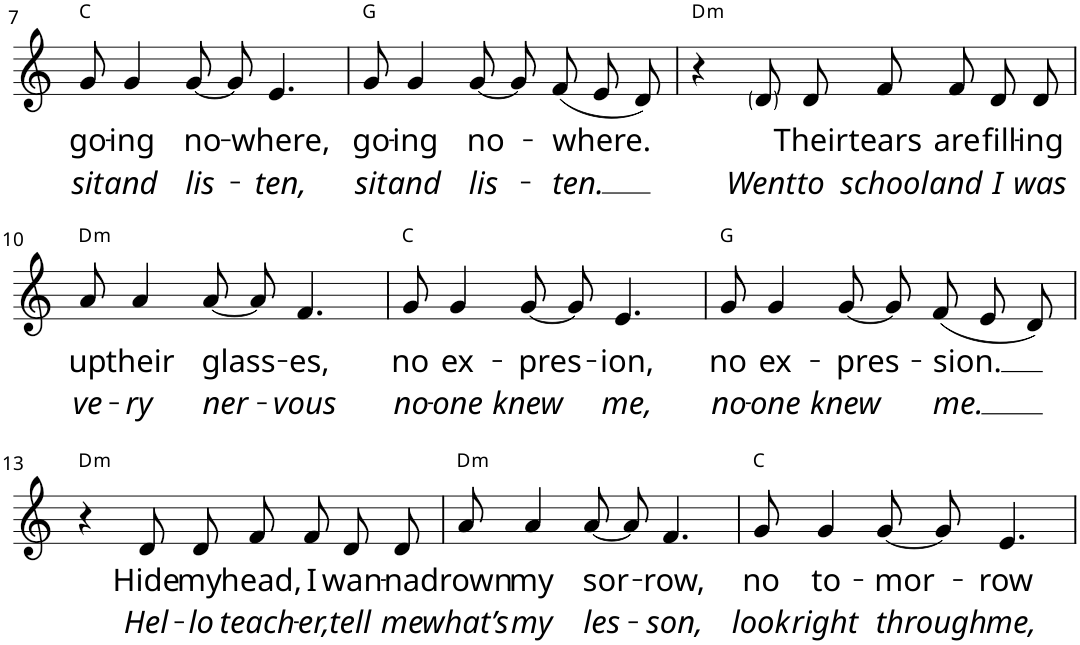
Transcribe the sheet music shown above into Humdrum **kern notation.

**kern	**text	**text	**harte
*part1	*part1	*part1	*part1
*staff1	*staff1	*staff1	*
*I"Voice	*	*	*
*I'Vo.	*	*	*
!!LO:PB:g=z
*clefG2	*	*	*
*k[]	*	*	*
*M4/4	*	*	*
=7	=7	=7	=7
!	!LO:LY:b	!LO:LY:b	!
8g/	go-	sit	C:maj
!	!LO:LY:b	!LO:LY:b	!
4g/	-ing	and	.
!	!LO:LY:b	!LO:LY:b	!
[8g/	no-	lis-	.
8g/]	.	.	.
!	!LO:LY:b	!LO:LY:b	!
4.e/	-where,	-ten,	.
=8	=8	=8	=8
!	!LO:LY:b	!LO:LY:b	!
8g/	go-	sit	G:maj
!	!LO:LY:b	!LO:LY:b	!
4g/	-ing	and	.
!	!LO:LY:b	!LO:LY:b	!
[8g/	no-	lis-	.
8g/L]	.	.	.
!	!LO:LY:b	!LO:LY:b	!
(8f/J	-where.	-ten.	.
8e/L	.	.	.
8d/J)	.	.	.
=9	=9	=9	=9
!	!	!	!LO:H:kt=m
4r	.	.	D:min
!	!	!LO:LY:b	!
8d/L	.	Went	.
!	!LO:LY:b	!LO:LY:b	!
8d/J	Their	to	.
!	!LO:LY:b	!LO:LY:b	!
8f/L	tears	school	.
!	!LO:LY:b	!LO:LY:b	!
8f/J	are	and	.
!	!LO:LY:b	!LO:LY:b	!
8d/L	fill-	I	.
!	!LO:LY:b	!LO:LY:b	!
8d/J	-ing	was	.
!!LO:LB:g=z
=10	=10	=10	=10
!	!LO:LY:b	!LO:LY:b	!LO:H:kt=m
8a/	up	ve-	D:min
!	!LO:LY:b	!LO:LY:b	!
4a/	their	-ry	.
!	!LO:LY:b	!LO:LY:b	!
[8a/	glass-	ner-	.
8a/]	.	.	.
!	!LO:LY:b	!LO:LY:b	!
4.f/	-es,	-vous	.
=11	=11	=11	=11
!	!LO:LY:b	!LO:LY:b	!
8g/	no	no-	C:maj
!	!LO:LY:b	!LO:LY:b	!
4g/	ex-	-one	.
!	!LO:LY:b	!LO:LY:b	!
[8g/	-pres-	knew	.
8g/]	.	.	.
!	!LO:LY:b	!LO:LY:b	!
4.e/	-ion,	me,	.
=12	=12	=12	=12
!	!LO:LY:b	!LO:LY:b	!
8g/	no	no-	G:maj
!	!LO:LY:b	!LO:LY:b	!
4g/	ex-	-one	.
!	!LO:LY:b	!LO:LY:b	!
[8g/	-pres-	knew	.
8g/L]	.	.	.
!	!LO:LY:b	!LO:LY:b	!
(8f/J	-sion.	me.	.
8e/L	.	.	.
8d/J)	.	.	.
!!LO:LB:g=z
=13	=13	=13	=13
!	!	!	!LO:H:kt=m
4r	.	.	D:min
!	!LO:LY:b	!LO:LY:b	!
8d/L	Hide	Hel-	.
!	!LO:LY:b	!LO:LY:b	!
8d/J	my	-lo	.
!	!LO:LY:b	!LO:LY:b	!
8f/L	head,	teach-	.
!	!LO:LY:b	!LO:LY:b	!
8f/J	I	-er,	.
!	!LO:LY:b	!LO:LY:b	!
8d/L	wan-	tell	.
!	!LO:LY:b	!LO:LY:b	!
8d/J	-na	me	.
=14	=14	=14	=14
!	!LO:LY:b	!LO:LY:b	!LO:H:kt=m
8a/	drown	what’s	D:min
!	!LO:LY:b	!LO:LY:b	!
4a/	my	my	.
!	!LO:LY:b	!LO:LY:b	!
[8a/	sor-	les-	.
8a/]	.	.	.
!	!LO:LY:b	!LO:LY:b	!
4.f/	-row,	-son,	.
=15	=15	=15	=15
!	!LO:LY:b	!LO:LY:b	!
8g/	no	look	C:maj
!	!LO:LY:b	!LO:LY:b	!
4g/	to-	right	.
!	!LO:LY:b	!LO:LY:b	!
[8g/	-mor-	through	.
8g/]	.	.	.
!	!LO:LY:b	!LO:LY:b	!
4.e/	-row	me,	.
=	=	=	=
*-	*-	*-	*-
